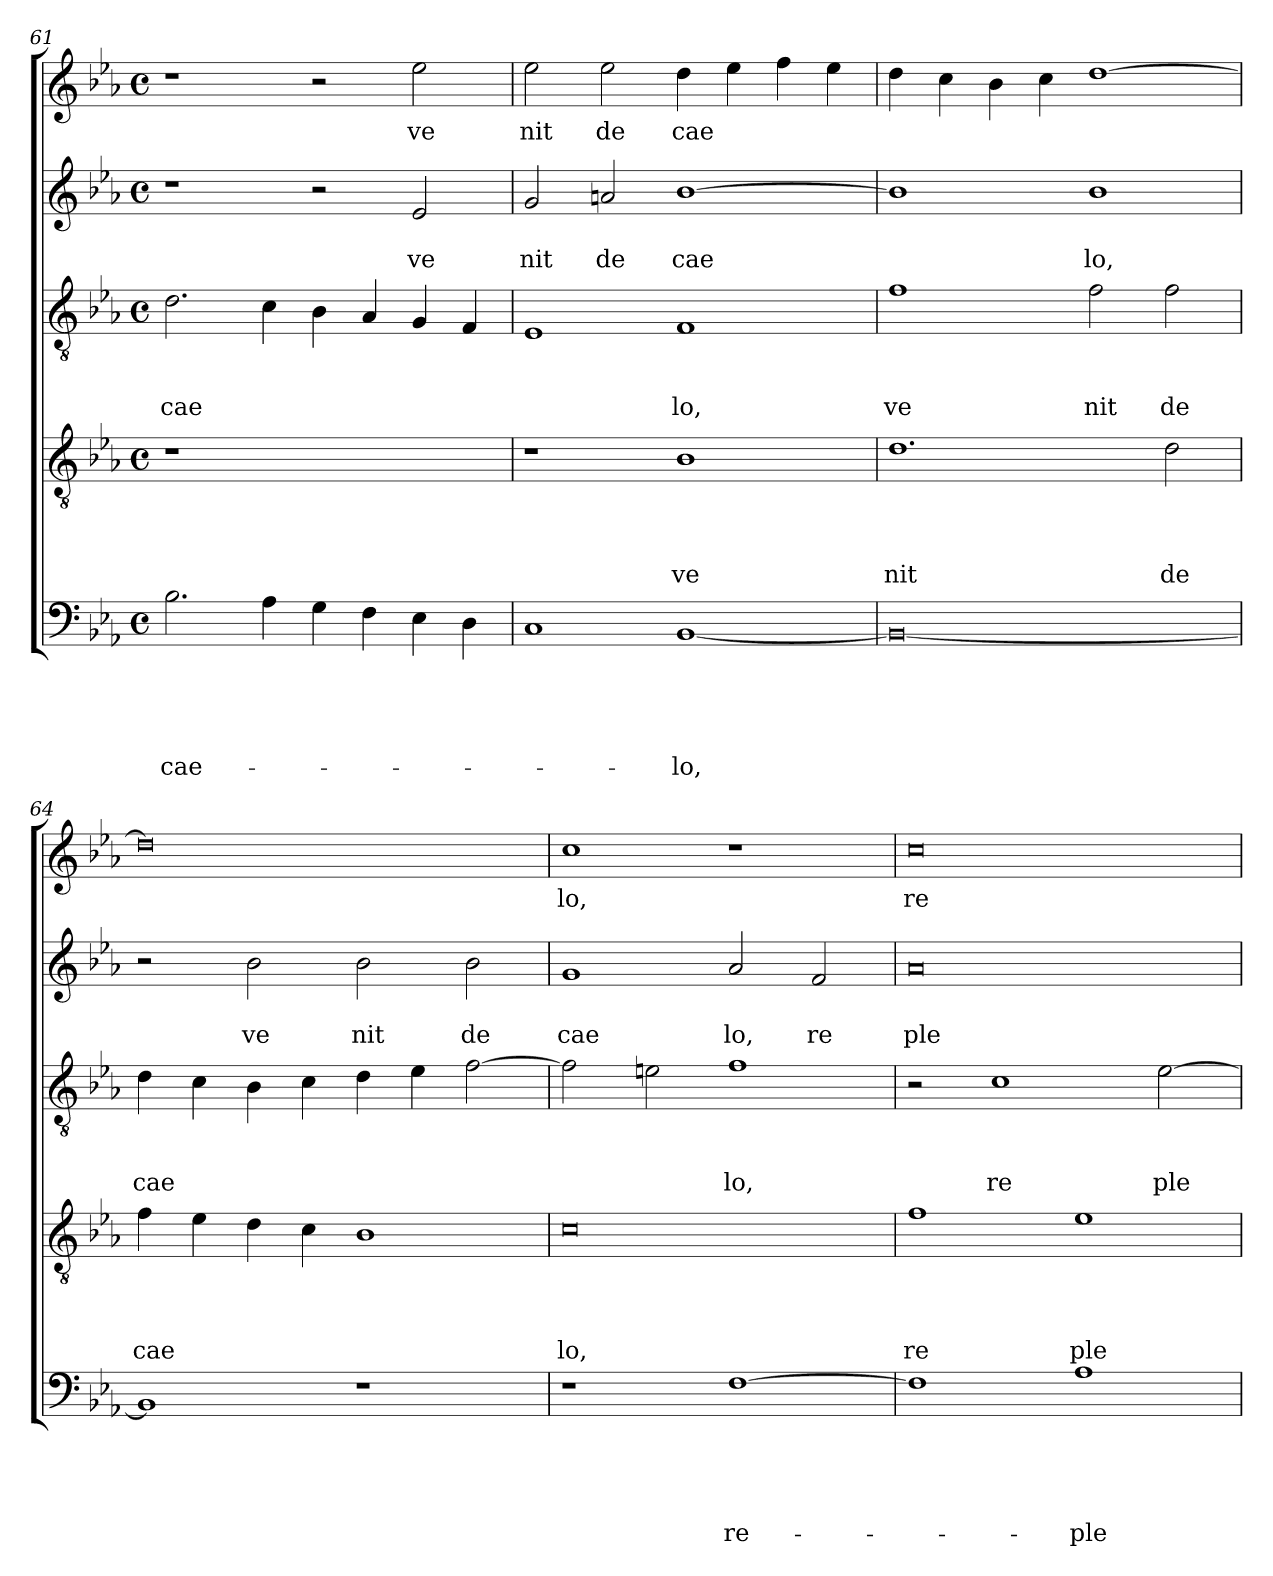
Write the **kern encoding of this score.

**kern	**text	**text	**text	**text	**text	**kern	**text	**text	**text	**text	**kern	**text	**text	**text	**kern	**text	**text	**kern	**text
*part5	*part5	*part5	*part5	*part5	*part5	*part4	*part4	*part4	*part4	*part4	*part3	*part3	*part3	*part3	*part2	*part2	*part2	*part1	*part1
*staff5	*staff5	*staff5	*staff5	*staff5	*staff5	*staff4	*staff4	*staff4	*staff4	*staff4	*staff3	*staff3	*staff3	*staff3	*staff2	*staff2	*staff2	*staff1	*staff1
!!LO:LB:g=z
*clefF4	*	*	*	*	*	*clefGv2	*	*	*	*	*clefGv2	*	*	*	*clefG2	*	*	*clefG2	*
*k[b-e-a-]	*	*	*	*	*	*k[b-e-a-]	*	*	*	*	*k[b-e-a-]	*	*	*	*k[b-e-a-]	*	*	*k[b-e-a-]	*
*E-:	*	*	*	*	*	*E-:	*	*	*	*	*E-:	*	*	*	*E-:	*	*	*E-:	*
*M4/4	*	*	*	*	*	*M4/4	*	*	*	*	*M4/4	*	*	*	*M4/4	*	*	*M4/4	*
*met(c)	*	*	*	*	*	*met(c)	*	*	*	*	*met(c)	*	*	*	*met(c)	*	*	*met(c)	*
=61	=61	=61	=61	=61	=61	=61	=61	=61	=61	=61	=61	=61	=61	=61	=61	=61	=61	=61	=61
!	!	!	!	!	!LO:LY:b	!	!	!	!	!	!	!	!	!LO:LY:b	!	!	!	!	!
2.B-\	.	.	.	.	cae-	1r	.	.	.	.	2.d\	.	.	cae	1r	.	.	1r	.
4A-\	.	.	.	.	.	.	.	.	.	.	4c\	.	.	.	.	.	.	.	.
4G\	.	.	.	.	.	1ryy	.	.	.	.	4B-\	.	.	.	2r	.	.	2r	.
4F\	.	.	.	.	.	.	.	.	.	.	4A-/	.	.	.	.	.	.	.	.
!	!	!	!	!	!	!	!	!	!	!	!	!	!	!	!	!	!LO:LY:b	!	!LO:LY:b
4E-\	.	.	.	.	.	.	.	.	.	.	4G/	.	.	.	2e-/	.	ve	2ee-\	ve
4D\	.	.	.	.	.	.	.	.	.	.	4F/	.	.	.	.	.	.	.	.
=62	=62	=62	=62	=62	=62	=62	=62	=62	=62	=62	=62	=62	=62	=62	=62	=62	=62	=62	=62
!	!	!	!	!	!	!	!	!	!	!	!	!	!	!	!	!	!LO:LY:b	!	!LO:LY:b
1C	.	.	.	.	.	1r	.	.	.	.	1E-	.	.	.	2g/	.	nit	2ee-\	nit
!	!	!	!	!	!	!	!	!	!	!	!	!	!	!	!	!	!LO:LY:b	!	!LO:LY:b
.	.	.	.	.	.	.	.	.	.	.	.	.	.	.	2an/	.	de	2ee-\	de
!	!	!	!	!	!LO:LY:b	!	!	!	!	!LO:LY:b	!	!	!	!LO:LY:b	!	!	!LO:LY:b	!	!LO:LY:b
[<1BB-	.	.	.	.	-lo,	1B-	.	.	.	ve	1F	.	.	lo,	[>1b-	.	cae	4dd\	cae
.	.	.	.	.	.	.	.	.	.	.	.	.	.	.	.	.	.	4ee-\	.
.	.	.	.	.	.	.	.	.	.	.	.	.	.	.	.	.	.	4ff\	.
.	.	.	.	.	.	.	.	.	.	.	.	.	.	.	.	.	.	4ee-\	.
=63	=63	=63	=63	=63	=63	=63	=63	=63	=63	=63	=63	=63	=63	=63	=63	=63	=63	=63	=63
!	!	!	!	!	!	!	!	!	!	!LO:LY:b	!	!	!	!LO:LY:b	!	!	!	!	!
0BB-_	.	.	.	.	.	1.d	.	.	.	nit	1f	.	.	ve	1b-]	.	.	4dd\	.
.	.	.	.	.	.	.	.	.	.	.	.	.	.	.	.	.	.	4cc\	.
.	.	.	.	.	.	.	.	.	.	.	.	.	.	.	.	.	.	4b-\	.
.	.	.	.	.	.	.	.	.	.	.	.	.	.	.	.	.	.	4cc\	.
!	!	!	!	!	!	!	!	!	!	!	!	!	!	!LO:LY:b	!	!	!LO:LY:b	!	!
.	.	.	.	.	.	.	.	.	.	.	2f\	.	.	nit	1b-	.	lo,	[>1dd	.
!	!	!	!	!	!	!	!	!	!	!LO:LY:b	!	!	!	!LO:LY:b	!	!	!	!	!
.	.	.	.	.	.	2d\	.	.	.	de	2f\	.	.	de	.	.	.	.	.
=64	=64	=64	=64	=64	=64	=64	=64	=64	=64	=64	=64	=64	=64	=64	=64	=64	=64	=64	=64
!	!	!	!	!	!	!	!	!	!	!LO:LY:b	!	!	!	!LO:LY:b	!	!	!	!	!
1BB-]	.	.	.	.	.	4f\	.	.	.	cae	4d\	.	.	cae	2r	.	.	0dd]	.
.	.	.	.	.	.	4e-\	.	.	.	.	4c\	.	.	.	.	.	.	.	.
!	!	!	!	!	!	!	!	!	!	!	!	!	!	!	!	!	!LO:LY:b	!	!
.	.	.	.	.	.	4d\	.	.	.	.	4B-\	.	.	.	2b-\	.	ve	.	.
.	.	.	.	.	.	4c\	.	.	.	.	4c\	.	.	.	.	.	.	.	.
!	!	!	!	!	!	!	!	!	!	!	!	!	!	!	!	!	!LO:LY:b	!	!
1r	.	.	.	.	.	1B-	.	.	.	.	4d\	.	.	.	2b-\	.	nit	.	.
.	.	.	.	.	.	.	.	.	.	.	4e-\	.	.	.	.	.	.	.	.
!	!	!	!	!	!	!	!	!	!	!	!	!	!	!	!	!	!LO:LY:b	!	!
.	.	.	.	.	.	.	.	.	.	.	[>2f\	.	.	.	2b-\	.	de	.	.
=65	=65	=65	=65	=65	=65	=65	=65	=65	=65	=65	=65	=65	=65	=65	=65	=65	=65	=65	=65
!	!	!	!	!	!	!	!	!	!	!LO:LY:b	!	!	!	!	!	!	!LO:LY:b	!	!LO:LY:b
1r	.	.	.	.	.	0c	.	.	.	lo,	2f\]	.	.	.	1g	.	cae	1cc	lo,
.	.	.	.	.	.	.	.	.	.	.	2en\	.	.	.	.	.	.	.	.
!	!	!	!	!	!LO:LY:b	!	!	!	!	!	!	!	!	!LO:LY:b	!	!	!LO:LY:b	!	!
[>1F	.	.	.	.	re-	.	.	.	.	.	1f	.	.	lo,	2a-/	.	lo,	1r	.
!	!	!	!	!	!	!	!	!	!	!	!	!	!	!	!	!	!LO:LY:b	!	!
.	.	.	.	.	.	.	.	.	.	.	.	.	.	.	2f/	.	re	.	.
!!LO:PB:g=z
=66	=66	=66	=66	=66	=66	=66	=66	=66	=66	=66	=66	=66	=66	=66	=66	=66	=66	=66	=66
!	!	!	!	!	!	!	!	!	!	!LO:LY:b	!	!	!	!	!	!	!LO:LY:b	!	!LO:LY:b
1F]	.	.	.	.	.	1f	.	.	.	re	2r	.	.	.	0a-	.	ple-	0cc	re
!	!	!	!	!	!	!	!	!	!	!	!	!	!	!LO:LY:b	!	!	!	!	!
.	.	.	.	.	.	.	.	.	.	.	1c	.	.	re	.	.	.	.	.
!	!	!	!	!	!LO:LY:b	!	!	!	!	!LO:LY:b	!	!	!	!	!	!	!	!	!
1A-	.	.	.	.	-ple-	1e-	.	.	.	ple	.	.	.	.	.	.	.	.	.
!	!	!	!	!	!	!	!	!	!	!	!	!	!	!LO:LY:b	!	!	!	!	!
.	.	.	.	.	.	.	.	.	.	.	[>2e-\	.	.	ple	.	.	.	.	.
=	=	=	=	=	=	=	=	=	=	=	=	=	=	=	=	=	=	=	=
*-	*-	*-	*-	*-	*-	*-	*-	*-	*-	*-	*-	*-	*-	*-	*-	*-	*-	*-	*-
